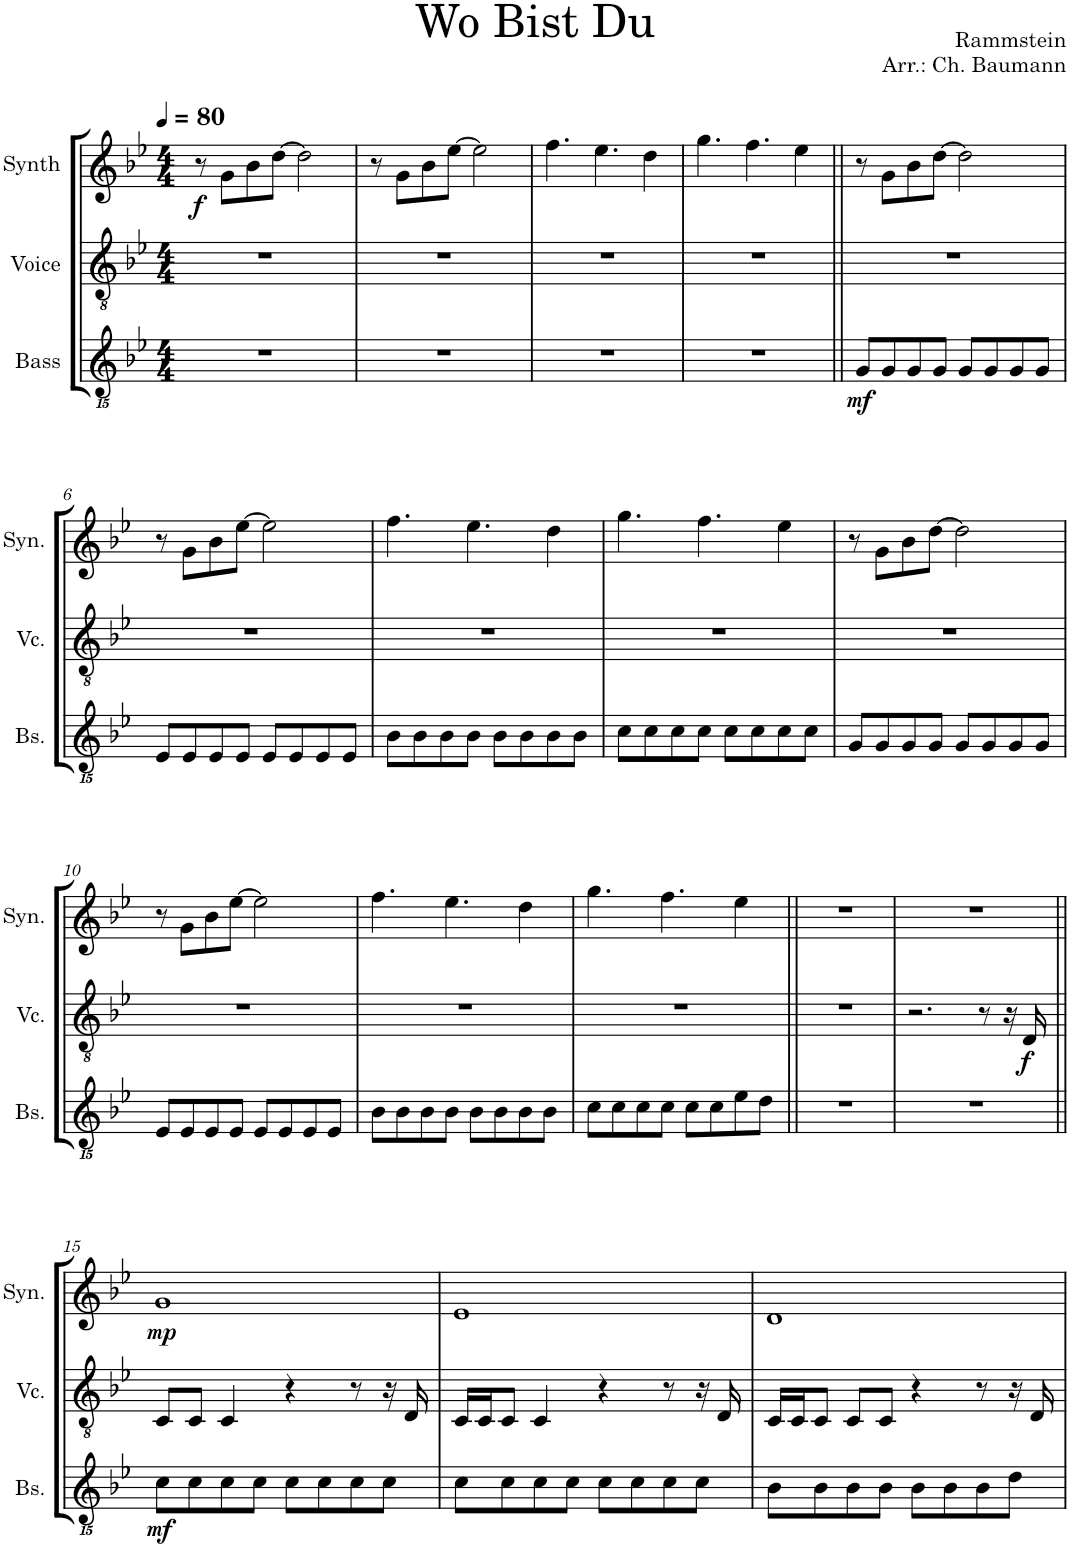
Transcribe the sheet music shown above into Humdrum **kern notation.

**kern	**dynam	**kern	**dynam	**kern	**dynam
*part3	*part3	*part2	*part2	*part1	*part1
*staff3	*staff3	*staff2	*staff2	*staff1	*staff1
*I"Bass	*	*I"Voice	*	*I"Synth	*
*I'Bs.	*	*I'Vc.	*	*I'Syn.	*
*clefGvv2	*	*clefGv2	*	*clefG2	*
*	*	*	*	*Trd1c2	*
*k[b-e-]	*	*k[b-e-]	*	*k[b-e-]	*
*M4/4	*	*M4/4	*	*M4/4	*
*MM80	*	*MM80	*	*MM80	*
=1	=1	=1	=1	=1	=1
!	!	!	!	!	!LO:DY:b
1r	.	1r	.	8r	f
.	.	.	.	8g\L	.
.	.	.	.	8b-\	.
.	.	.	.	[8dd\J	.
.	.	.	.	2dd\]	.
=2	=2	=2	=2	=2	=2
1r	.	1r	.	8r	.
.	.	.	.	8g\L	.
.	.	.	.	8b-\	.
.	.	.	.	[8ee-\J	.
.	.	.	.	2ee-\]	.
=3	=3	=3	=3	=3	=3
1r	.	1r	.	4.ff\	.
.	.	.	.	4.ee-\	.
.	.	.	.	4dd\	.
=4	=4	=4	=4	=4	=4
1r	.	1r	.	4.gg\	.
.	.	.	.	4.ff\	.
.	.	.	.	4ee-\	.
=5||	=5||	=5||	=5||	=5||	=5||
!	!LO:DY:b	!	!	!	!
8GG/L	mf	1r	.	8r	.
8GG/	.	.	.	8g\L	.
8GG/	.	.	.	8b-\	.
8GG/J	.	.	.	[8dd\J	.
8GG/L	.	.	.	2dd\]	.
8GG/	.	.	.	.	.
8GG/	.	.	.	.	.
8GG/J	.	.	.	.	.
!!LO:LB:g=z
=6	=6	=6	=6	=6	=6
8EE-/L	.	1r	.	8r	.
8EE-/	.	.	.	8g\L	.
8EE-/	.	.	.	8b-\	.
8EE-/J	.	.	.	[8ee-\J	.
8EE-/L	.	.	.	2ee-\]	.
8EE-/	.	.	.	.	.
8EE-/	.	.	.	.	.
8EE-/J	.	.	.	.	.
=7	=7	=7	=7	=7	=7
8BB-\L	.	1r	.	4.ff\	.
8BB-\	.	.	.	.	.
8BB-\	.	.	.	.	.
8BB-\J	.	.	.	4.ee-\	.
8BB-\L	.	.	.	.	.
8BB-\	.	.	.	.	.
8BB-\	.	.	.	4dd\	.
8BB-\J	.	.	.	.	.
=8	=8	=8	=8	=8	=8
8C\L	.	1r	.	4.gg\	.
8C\	.	.	.	.	.
8C\	.	.	.	.	.
8C\J	.	.	.	4.ff\	.
8C\L	.	.	.	.	.
8C\	.	.	.	.	.
8C\	.	.	.	4ee-\	.
8C\J	.	.	.	.	.
=9	=9	=9	=9	=9	=9
8GG/L	.	1r	.	8r	.
8GG/	.	.	.	8g\L	.
8GG/	.	.	.	8b-\	.
8GG/J	.	.	.	[8dd\J	.
8GG/L	.	.	.	2dd\]	.
8GG/	.	.	.	.	.
8GG/	.	.	.	.	.
8GG/J	.	.	.	.	.
!!LO:LB:g=z
=10	=10	=10	=10	=10	=10
8EE-/L	.	1r	.	8r	.
8EE-/	.	.	.	8g\L	.
8EE-/	.	.	.	8b-\	.
8EE-/J	.	.	.	[8ee-\J	.
8EE-/L	.	.	.	2ee-\]	.
8EE-/	.	.	.	.	.
8EE-/	.	.	.	.	.
8EE-/J	.	.	.	.	.
=11	=11	=11	=11	=11	=11
8BB-\L	.	1r	.	4.ff\	.
8BB-\	.	.	.	.	.
8BB-\	.	.	.	.	.
8BB-\J	.	.	.	4.ee-\	.
8BB-\L	.	.	.	.	.
8BB-\	.	.	.	.	.
8BB-\	.	.	.	4dd\	.
8BB-\J	.	.	.	.	.
=12	=12	=12	=12	=12	=12
8C\L	.	1r	.	4.gg\	.
8C\	.	.	.	.	.
8C\	.	.	.	.	.
8C\J	.	.	.	4.ff\	.
8C\L	.	.	.	.	.
8C\	.	.	.	.	.
8E-\	.	.	.	4ee-\	.
8D\J	.	.	.	.	.
=13||	=13||	=13||	=13||	=13||	=13||
1r	.	1r	.	1r	.
=14	=14	=14	=14	=14	=14
1r	.	2.r	.	1r	.
.	.	8r	.	.	.
.	.	16r	.	.	.
!	!	!	!LO:DY:b	!	!
.	.	16D/	f	.	.
!!LO:LB:g=z
=15||	=15||	=15||	=15||	=15||	=15||
!	!LO:DY:b	!	!	!	!LO:DY:b
8C\L	mf	8C/L	.	1g	mp
8C\	.	8C/J	.	.	.
8C\	.	4C/	.	.	.
8C\J	.	.	.	.	.
8C\L	.	4r	.	.	.
8C\	.	.	.	.	.
8C\	.	8r	.	.	.
8C\J	.	16r	.	.	.
.	.	16D/	.	.	.
=16	=16	=16	=16	=16	=16
8C\L	.	16C/LL	.	1e-	.
.	.	16C/J	.	.	.
8C\	.	8C/J	.	.	.
8C\	.	4C/	.	.	.
8C\J	.	.	.	.	.
8C\L	.	4r	.	.	.
8C\	.	.	.	.	.
8C\	.	8r	.	.	.
8C\J	.	16r	.	.	.
.	.	16D/	.	.	.
=17	=17	=17	=17	=17	=17
8BB-\L	.	16C/LL	.	1d	.
.	.	16C/J	.	.	.
8BB-\	.	8C/J	.	.	.
8BB-\	.	8C/L	.	.	.
8BB-\J	.	8C/J	.	.	.
8BB-\L	.	4r	.	.	.
8BB-\	.	.	.	.	.
8BB-\	.	8r	.	.	.
8D\J	.	16r	.	.	.
.	.	16D/	.	.	.
=	=	=	=	=	=
*-	*-	*-	*-	*-	*-
